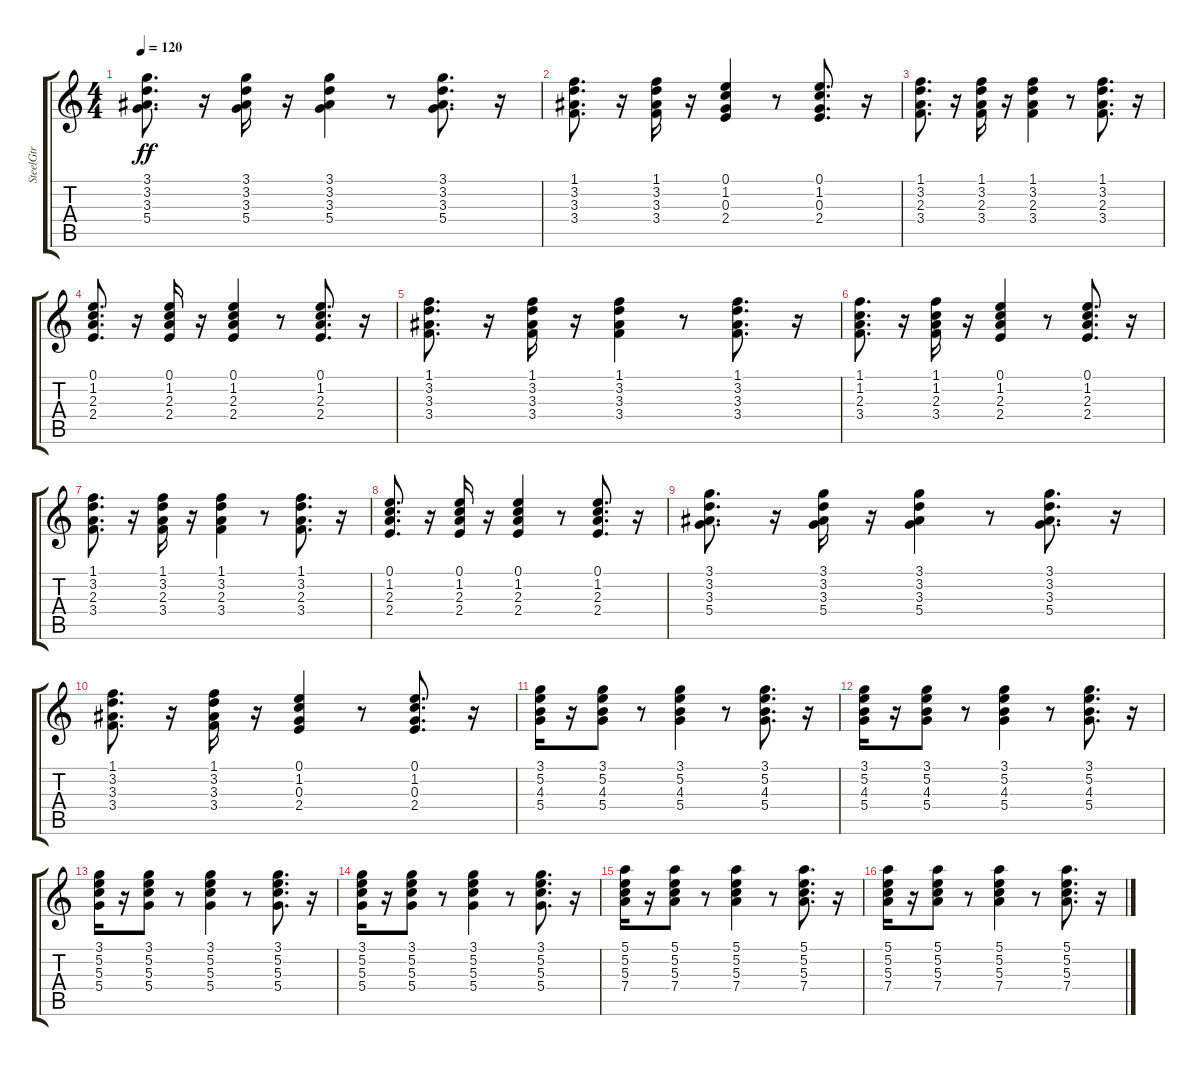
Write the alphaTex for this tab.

\track ("SteelGtr" "SteelGtr") {instrument acousticguitarsteel}
\staff {score tabs}
\tuning (E4 B3 G3 D3 A2 E2) {hide}
\ts (4 4)
\tempo 120
\clef g2
\ks c
(3.1 3.2 3.3 5.4).8{d dy ff} r.16 (3.1 3.2 3.3 5.4).16 r.16 (3.1 3.2 3.3 5.4).4 r.8 (3.1 3.2 3.3 5.4).8{d} r.16 |
(1.1 3.2 3.3 3.4).8{d} r.16 (1.1 3.2 3.3 3.4).16 r.16 (0.1 1.2 0.3 2.4).4 r.8 (0.1 1.2 0.3 2.4).8{d} r.16 |
(1.1 3.2 2.3 3.4).8{d} r.16 (1.1 3.2 2.3 3.4).16 r.16 (1.1 3.2 2.3 3.4).4 r.8 (1.1 3.2 2.3 3.4).8{d} r.16 |
(0.1 1.2 2.3 2.4).8{d} r.16 (0.1 1.2 2.3 2.4).16 r.16 (0.1 1.2 2.3 2.4).4 r.8 (0.1 1.2 2.3 2.4).8{d} r.16 |
(1.1 3.2 3.3 3.4).8{d} r.16 (1.1 3.2 3.3 3.4).16 r.16 (1.1 3.2 3.3 3.4).4 r.8 (1.1 3.2 3.3 3.4).8{d} r.16 |
(1.1 1.2 2.3 3.4).8{d} r.16 (1.1 1.2 2.3 3.4).16 r.16 (0.1 1.2 2.3 2.4).4 r.8 (0.1 1.2 2.3 2.4).8{d} r.16 |
(1.1 3.2 2.3 3.4).8{d} r.16 (1.1 3.2 2.3 3.4).16 r.16 (1.1 3.2 2.3 3.4).4 r.8 (1.1 3.2 2.3 3.4).8{d} r.16 |
(0.1 1.2 2.3 2.4).8{d} r.16 (0.1 1.2 2.3 2.4).16 r.16 (0.1 1.2 2.3 2.4).4 r.8 (0.1 1.2 2.3 2.4).8{d} r.16 |
(3.1 3.2 3.3 5.4).8{d} r.16 (3.1 3.2 3.3 5.4).16 r.16 (3.1 3.2 3.3 5.4).4 r.8 (3.1 3.2 3.3 5.4).8{d} r.16 |
(1.1 3.2 3.3 3.4).8{d} r.16 (1.1 3.2 3.3 3.4).16 r.16 (0.1 1.2 0.3 2.4).4 r.8 (0.1 1.2 0.3 2.4).8{d} r.16 |
(3.1 5.2 4.3 5.4).16 r.16 (3.1 5.2 4.3 5.4).8 r.8 (3.1 5.2 4.3 5.4).4 r.8 (3.1 5.2 4.3 5.4).8{d} r.16 |
(3.1 5.2 4.3 5.4).16 r.16 (3.1 5.2 4.3 5.4).8 r.8 (3.1 5.2 4.3 5.4).4 r.8 (3.1 5.2 4.3 5.4).8{d} r.16 |
(3.1 5.2 5.3 5.4).16 r.16 (3.1 5.2 5.3 5.4).8 r.8 (3.1 5.2 5.3 5.4).4 r.8 (3.1 5.2 5.3 5.4).8{d} r.16 |
(3.1 5.2 5.3 5.4).16 r.16 (3.1 5.2 5.3 5.4).8 r.8 (3.1 5.2 5.3 5.4).4 r.8 (3.1 5.2 5.3 5.4).8{d} r.16 |
(5.1 5.2 5.3 7.4).16 r.16 (5.1 5.2 5.3 7.4).8 r.8 (5.1 5.2 5.3 7.4).4 r.8 (5.1 5.2 5.3 7.4).8{d} r.16 |
(5.1 5.2 5.3 7.4).16 r.16 (5.1 5.2 5.3 7.4).8 r.8 (5.1 5.2 5.3 7.4).4 r.8 (5.1 5.2 5.3 7.4).8{d} r.16
